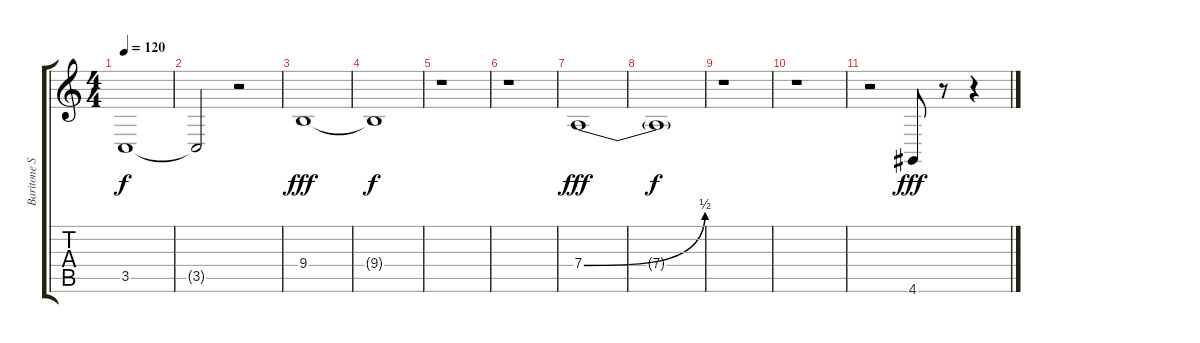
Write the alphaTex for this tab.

\track ("Baritone Sax (Ronnie Cuber)" "Baritone S") {instrument baritonesax}
\staff {score tabs}
\tuning (E4 B3 G3 D3 A2 E2) {hide}
\ts (4 4)
\tempo 120
\clef g2
\ks c
3.5{t}.1{dy f} |
3.5{t}.2 r.2 |
9.4.1{dy fff} |
9.4{t}.1{dy f} |
r.1 |
r.1 |
7.4{be (bend 0 0 60 2)}.1{dy fff} |
7.4{t}.1{dy f} |
r.1 |
r.1 |
r.2 4.6.8{dy fff} r.8 r.4
